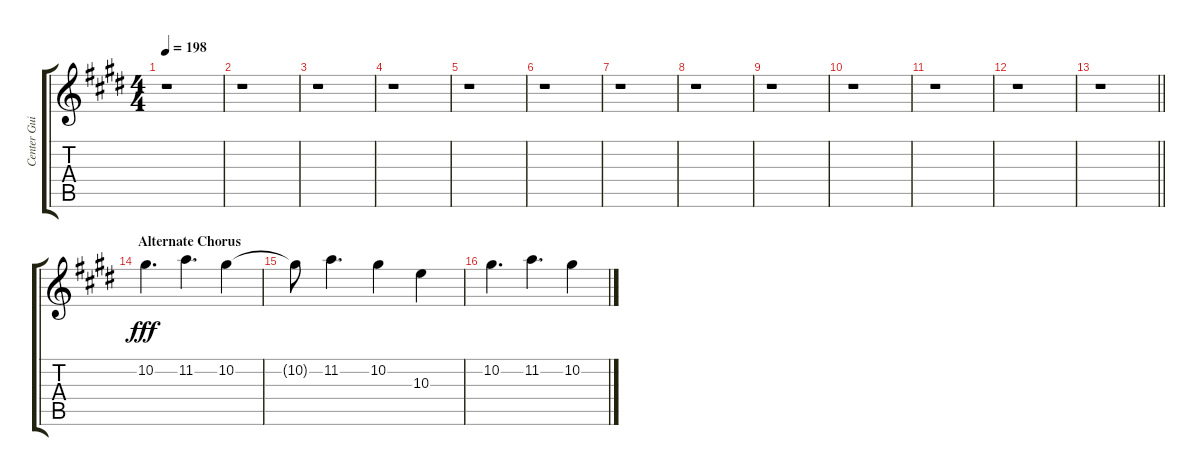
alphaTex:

\track ("Center Guitar" "Center Gui") {instrument distortionguitar}
\staff {score tabs}
\tuning (Eb4 Bb3 Gb3 Db3 Ab2 Db2) {hide}
\ts (4 4)
\tempo 198
\clef g2
\ks e
r.1{dy fff} |
r.1 |
r.1 |
r.1 |
r.1 |
r.1 |
r.1 |
r.1 |
r.1 |
r.1 |
r.1 |
r.1 |
\barLineRight lightlight
r.1 |
\section ("" "Alternate Chorus")
10.2.4{d} 11.2.4{d} 10.2.4 |
10.2{t}.8 11.2.4{d} 10.2.4 10.3.4 |
10.2.4{d} 11.2.4{d} 10.2.4
